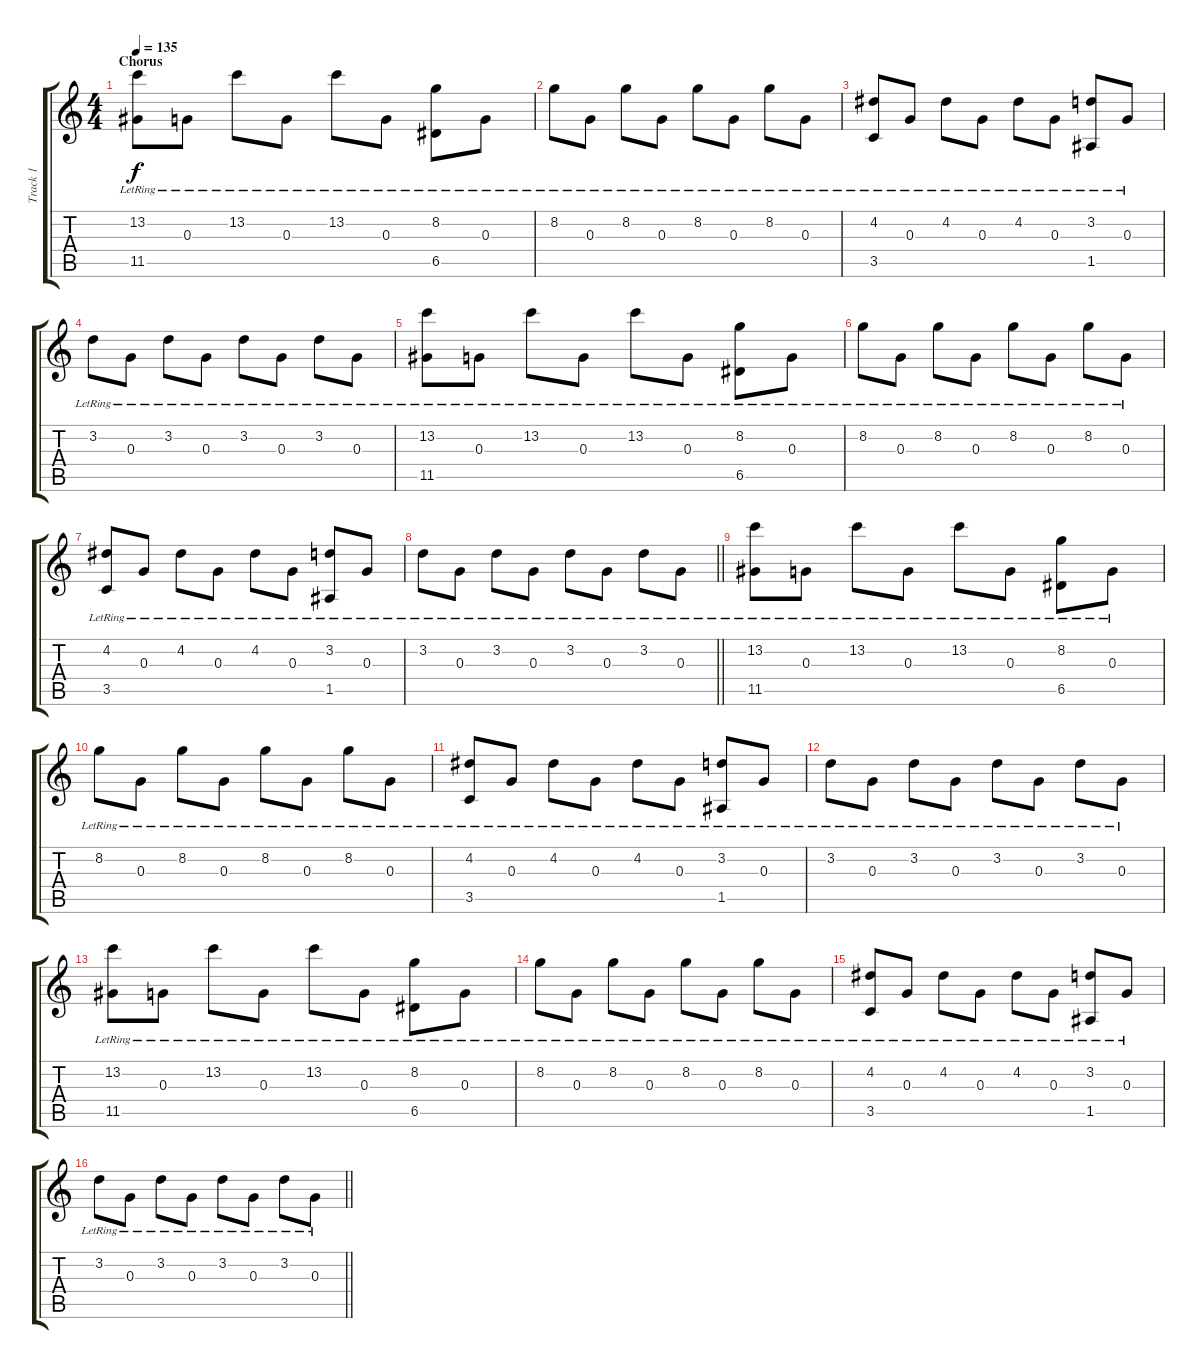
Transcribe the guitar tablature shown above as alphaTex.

\track ("Track 1" "Track 1") {instrument acousticguitarsteel}
\staff {score tabs}
\tuning (E4 B3 G3 D3 A2 E2) {hide}
\ts (4 4)
\section ("" "Chorus")
\tempo 135
\clef g2
\ks c
(13.2{lr} 11.5{lr}).8{dy f} 0.3{lr}.8 13.2{lr}.8 0.3{lr}.8 13.2{lr}.8 0.3{lr}.8 (8.2{lr} 6.5{lr}).8 0.3{lr}.8 |
8.2{lr}.8 0.3{lr}.8 8.2{lr}.8 0.3{lr}.8 8.2{lr}.8 0.3{lr}.8 8.2{lr}.8 0.3{lr}.8 |
(4.2{lr} 3.5{lr}).8 0.3{lr}.8 4.2{lr}.8 0.3{lr}.8 4.2{lr}.8 0.3{lr}.8 (3.2{lr} 1.5{lr}).8 0.3{lr}.8 |
3.2{lr}.8 0.3{lr}.8 3.2{lr}.8 0.3{lr}.8 3.2{lr}.8 0.3{lr}.8 3.2{lr}.8 0.3{lr}.8 |
(13.2{lr} 11.5{lr}).8 0.3{lr}.8 13.2{lr}.8 0.3{lr}.8 13.2{lr}.8 0.3{lr}.8 (8.2{lr} 6.5{lr}).8 0.3{lr}.8 |
8.2{lr}.8 0.3{lr}.8 8.2{lr}.8 0.3{lr}.8 8.2{lr}.8 0.3{lr}.8 8.2{lr}.8 0.3{lr}.8 |
(4.2{lr} 3.5{lr}).8 0.3{lr}.8 4.2{lr}.8 0.3{lr}.8 4.2{lr}.8 0.3{lr}.8 (3.2{lr} 1.5{lr}).8 0.3{lr}.8 |
\barLineRight lightlight
3.2{lr}.8 0.3{lr}.8 3.2{lr}.8 0.3{lr}.8 3.2{lr}.8 0.3{lr}.8 3.2{lr}.8 0.3{lr}.8 |
(13.2{lr} 11.5{lr}).8 0.3{lr}.8 13.2{lr}.8 0.3{lr}.8 13.2{lr}.8 0.3{lr}.8 (8.2{lr} 6.5{lr}).8 0.3{lr}.8 |
8.2{lr}.8 0.3{lr}.8 8.2{lr}.8 0.3{lr}.8 8.2{lr}.8 0.3{lr}.8 8.2{lr}.8 0.3{lr}.8 |
(4.2{lr} 3.5{lr}).8 0.3{lr}.8 4.2{lr}.8 0.3{lr}.8 4.2{lr}.8 0.3{lr}.8 (3.2{lr} 1.5{lr}).8 0.3{lr}.8 |
3.2{lr}.8 0.3{lr}.8 3.2{lr}.8 0.3{lr}.8 3.2{lr}.8 0.3{lr}.8 3.2{lr}.8 0.3{lr}.8 |
(13.2{lr} 11.5{lr}).8 0.3{lr}.8 13.2{lr}.8 0.3{lr}.8 13.2{lr}.8 0.3{lr}.8 (8.2{lr} 6.5{lr}).8 0.3{lr}.8 |
8.2{lr}.8 0.3{lr}.8 8.2{lr}.8 0.3{lr}.8 8.2{lr}.8 0.3{lr}.8 8.2{lr}.8 0.3{lr}.8 |
(4.2{lr} 3.5{lr}).8 0.3{lr}.8 4.2{lr}.8 0.3{lr}.8 4.2{lr}.8 0.3{lr}.8 (3.2{lr} 1.5{lr}).8 0.3{lr}.8 |
\barLineRight lightlight
3.2{lr}.8 0.3{lr}.8 3.2{lr}.8 0.3{lr}.8 3.2{lr}.8 0.3{lr}.8 3.2{lr}.8 0.3{lr}.8
